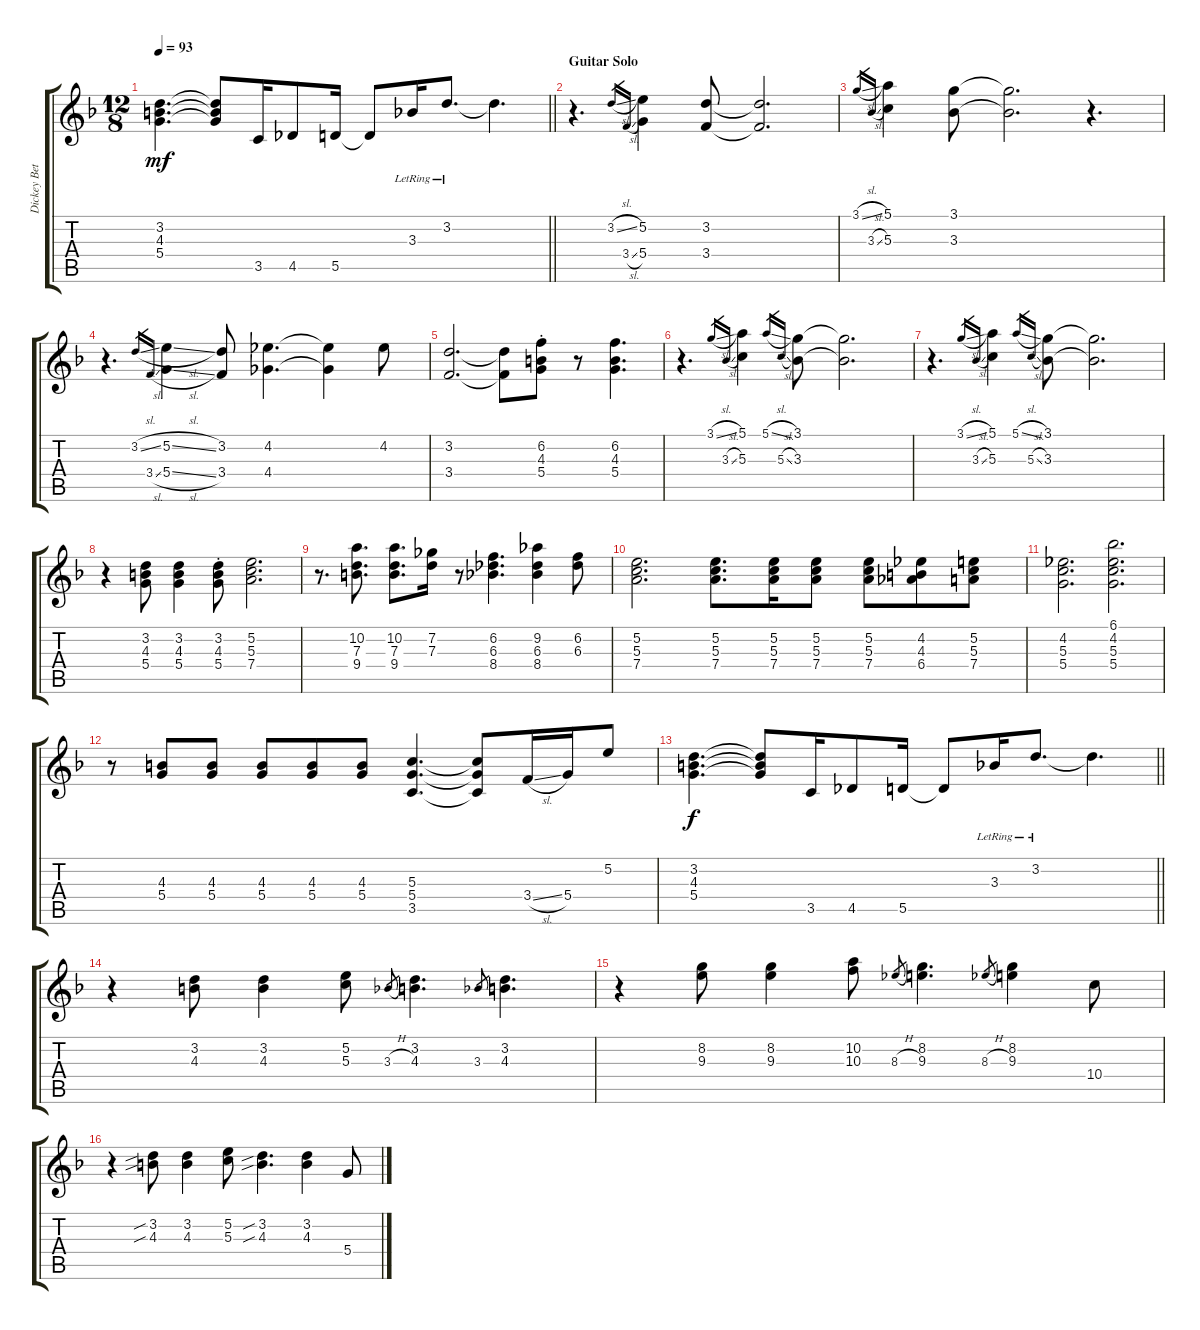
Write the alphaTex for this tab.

\track ("Dickey Betts" "Dickey Bet") {instrument distortionguitar}
\staff {score tabs}
\tuning (E4 B3 G3 D3 A2 E2) {hide}
\ts (12 8)
\tempo 93
\clef g2
\barLineRight lightlight
\ks f
(3.2 4.3 5.4).4{d dy mf} (3.2{t} 4.3{t} 5.4{t}).8 3.5.16 4.5.8 5.5.16 5.5{t}.8 3.3{lr}.16 3.2{lr}.8{d} 3.2{t}.4{d} |
\section ("" "Guitar Solo")
r.4{d} 3.2{sl}.16{gr} 3.4{sl}.16{gr} (5.2 5.4).4 (3.2 3.4).8 (3.2{t} 3.4{t}).2{d} |
3.1{sl}.16{gr} 3.3{sl}.16{gr} (5.1 5.3).4 (3.1 3.3).8 (3.1{t} 3.3{t}).2{d} r.4{d} |
r.4{d} 3.2{sl}.16{gr} 3.4{sl}.16{gr} (5.2{sl} 5.4{sl}).4 (3.2 3.4).8 (4.2 4.4).4{d} (4.2{t} 4.4{t}).4 4.2.8 |
(3.2 3.4).2{d} (3.2{t} 3.4{t}).8 (6.2{st} 4.3{st} 5.4{st}).8 r.8 (6.2 4.3 5.4).4{d} |
r.4{d} 3.1{sl}.16{gr} 3.3{sl}.16{gr} (5.1 5.3).4 5.1{sl}.16{gr} 5.3{sl}.16{gr} (3.1 3.3).8 (3.1{t} 3.3{t}).2{d} |
r.4{d} 3.1{sl}.16{gr} 3.3{sl}.16{gr} (5.1 5.3).4 5.1{sl}.16{gr} 5.3{sl}.16{gr} (3.1 3.3).8 (3.1{t} 3.3{t}).2{d} |
r.4 (3.2 4.3 5.4).8 (3.2 4.3 5.4).4 (3.2{st} 4.3{st} 5.4{st}).8 (5.2 5.3 7.4).2{d} |
r.8{d} (10.2 7.3 9.4).8{d} (10.2 7.3 9.4).8{d} (7.2 7.3).16 r.8 (6.2 6.3 8.4).4{d} (9.2 6.3 8.4).4 (6.2 6.3).8 |
(5.2 5.3 7.4).2{d} (5.2 5.3 7.4).8{d} (5.2 5.3 7.4).16 (5.2 5.3 7.4).8 (5.2 5.3 7.4).8 (4.2 4.3 6.4).8 (5.2 5.3 7.4).8 |
(4.2 5.3 5.4).2{d} (6.1 4.2 5.3 5.4).2{d} |
r.8 (4.3 5.4).8 (4.3 5.4).8 (4.3 5.4).8 (4.3 5.4).8 (4.3 5.4).8 (5.3 5.4 3.5).4{d} (5.3{t} 5.4{t} 3.5{t}).8 3.4{sl}.16 5.4.16 5.2.8 |
\barLineRight lightlight
(3.2 4.3 5.4).4{d dy f} (3.2{t} 4.3{t} 5.4{t}).8 3.5.16 4.5.8 5.5.16 5.5{t}.8 3.3{lr}.16 3.2{lr}.8{d} 3.2{t}.4{d} |
r.4 (3.2 4.3).8 (3.2 4.3).4 (5.2 5.3).8 3.3{h}.8{gr} (3.2 4.3).4{d} 3.3.8{gr} (3.2 4.3).4{d} |
r.4 (8.2 9.3).8 (8.2 9.3).4 (10.2 10.3).8 8.3{h}.8{gr} (8.2 9.3).4{d} 8.3{h}.8{gr} (8.2 9.3).4 10.4.8 |
r.4 (3.2{sib} 4.3{sib}).8 (3.2 4.3).4 (5.2 5.3).8 (3.2{sib} 4.3{sib}).4{d} (3.2 4.3).4 5.4.8
